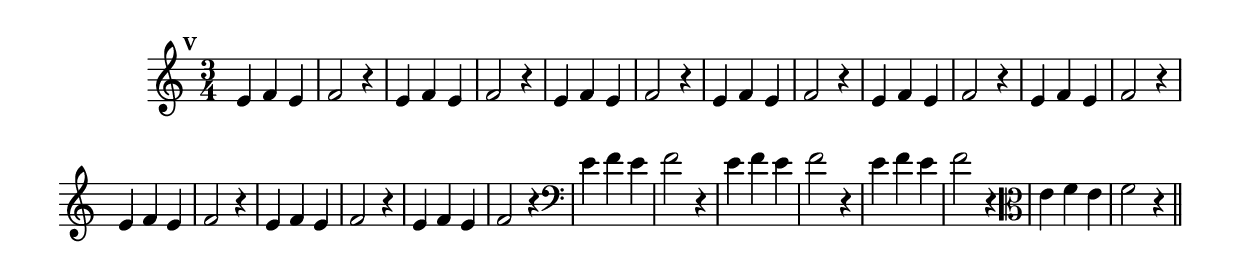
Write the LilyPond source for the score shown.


\version "2.14.2"

%\header { texidoc="Perguntas e Respostas"}

\relative c' {

  \override Staff.TimeSignature #'style = #'()
  \time 3/4 
  \override Score.BarNumber #'transparent = ##t
                                %\override Score.RehearsalMark #'font-family = #'roman
  \override Score.RehearsalMark #'font-size = #-2
  \override Score.BarNumber #'transparent = ##t
  \set Score.markFormatter = #format-mark-numbers

  \mark 21 

                                % CLARINETE

  \tag #'cl {
    e4 f e | f2 r4 
  }

                                % FLAUTA

  \tag #'fl {
    e4 f e | f2 r4 
  }

                                % OBOÉ

  \tag #'ob {
    e4 f e | f2 r4 
  }

                                % SAX ALTO

  \tag #'saxa {
    e4 f e | f2 r4 
  }

                                % SAX TENOR

  \tag #'saxt {
    e4 f e | f2 r4 
  }

                                % SAX GENES

  \tag #'saxg {
    e4 f e | f2 r4 
  }

                                % TROMPETE

  \tag #'tpt {
    e4 f e | f2 r4 
  }

                                % TROMPA

  \tag #'tpa {
    e4 f e | f2 r4 
  }

                                % TROMPA OP

  \tag #'tpaop {
    e4 f e | f2 r4 
  }

                                % TROMBONE

  \tag #'tbn {
    \clef bass
    e4 f e | f2 r4 
  }

                                % TUBA MIB

  \tag #'tbamib {
    \clef bass
    e4 f e | f2 r4 
  }

                                % TUBA SIB

  \tag #'tbasib {
    \clef bass
    e4 f e | f2 r4 
  }

                                % VIOLA

  \tag #'vla {
    \clef alto
    e4 f e | f2 r4 
  }

                                % FINAL

  \bar "||"

}
